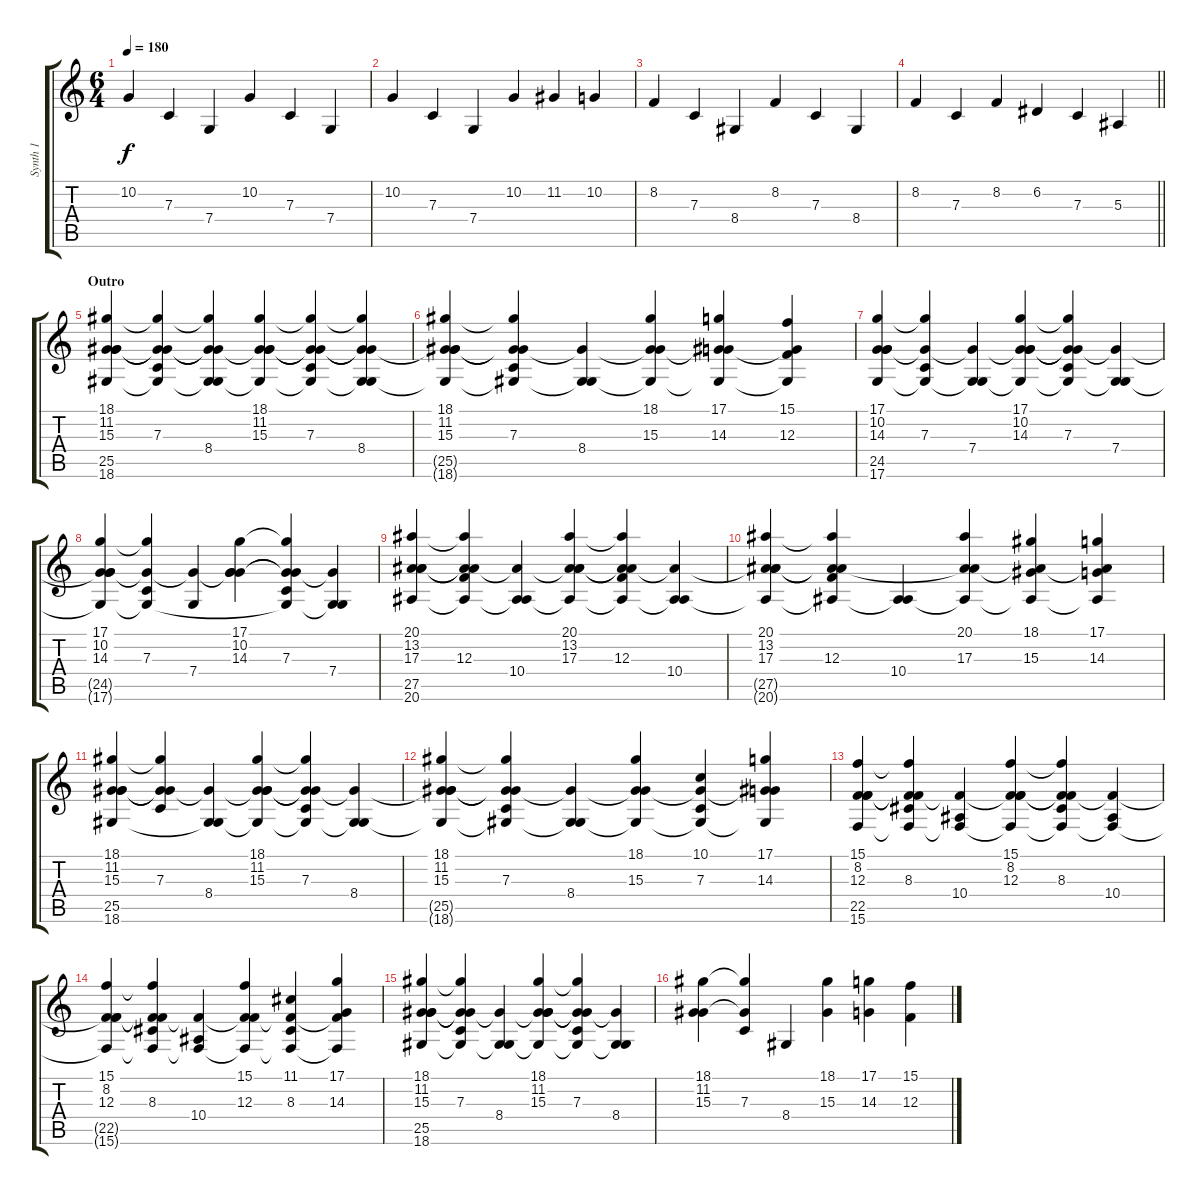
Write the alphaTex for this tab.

\track ("Synth 1" "Synth 1") {instrument choiraahs}
\staff {score tabs}
\tuning (D4 A3 F3 C3 G2 D2) {hide}
\ts (6 4)
\tempo 180
\clef g2
\ks c
10.2.4{dy f} 7.3.4 7.4.4 10.2.4 7.3.4 7.4.4 |
10.2.4 7.3.4 7.4.4 10.2.4 11.2.4 10.2.4 |
8.2.4 7.3.4 8.4.4 8.2.4 7.3.4 8.4.4 |
\barLineRight lightlight
8.2.4 7.3.4 8.2.4 6.2.4 7.3.4 5.3.4 |
\section ("" "Outro")
(18.1 11.2 15.3 25.5 18.6).4{volume 11} (18.1{t} 11.2{t} 7.3 25.5{t} 18.6{t}).4 (18.1{t} 11.2{t} 8.4 25.5{t} 18.6{t}).4 (18.1 11.2 15.3 25.5{t} 18.6{t}).4 (18.1{t} 11.2{t} 7.3 25.5{t} 18.6{t}).4 (18.1{t} 11.2{t} 8.4 25.5{t} 18.6{t}).4 |
(18.1 11.2 15.3 25.5{t} 18.6{t}).4 (18.1{t} 11.2{t} 7.3 25.5{t} 18.6{t}).4 (8.4 25.5{t} 18.6{t}).4 (18.1 15.3 25.5{t} 18.6{t}).4 (17.1 14.3 25.5{t} 18.6{t}).4 (15.1 12.3 25.5{t} 18.6{t}).4 |
(17.1 10.2 14.3 24.5 17.6).4 (17.1{t} 7.3 24.5{t} 17.6{t}).4 (7.4 24.5{t} 17.6{t}).4 (17.1 10.2 14.3 24.5{t} 17.6{t}).4 (17.1{t} 10.2{t} 7.3 24.5{t} 17.6{t}).4 (7.4 24.5{t} 17.6{t}).4 |
(17.1 10.2 14.3 24.5{t} 17.6{t}).4 (17.1{t} 7.3 24.5{t} 17.6{t}).4 (7.4 24.5{t}).4 (17.1 10.2 14.3 24.5{t}).4 (17.1{t} 10.2{t} 7.3 24.5{t} 17.6{t}).4 (7.4 24.5{t} 17.6{t}).4 |
(20.1 13.2 17.3 27.5 20.6).4 (20.1{t} 13.2{t} 12.3 27.5{t} 20.6{t}).4 (10.4 27.5{t} 20.6{t}).4 (20.1 13.2 17.3 27.5{t} 20.6{t}).4 (20.1{t} 13.2{t} 12.3 27.5{t} 20.6{t}).4 (10.4 27.5{t} 20.6{t}).4 |
(20.1 13.2 17.3 27.5{t} 20.6{t}).4 (20.1{t} 13.2{t} 12.3 27.5{t} 20.6{t}).4 (10.4 20.6{t}).4 (20.1 17.3 27.5{t} 20.6{t}).4 (18.1 15.3 27.5{t} 20.6{t}).4 (17.1 14.3 27.5{t} 20.6{t}).4 |
(18.1 11.2 15.3 25.5 18.6).4 (18.1{t} 11.2{t} 7.3 25.5{t}).4 (8.4 25.5{t} 18.6{t}).4 (18.1 11.2 15.3 25.5{t} 18.6{t}).4 (18.1{t} 11.2{t} 7.3 25.5{t} 18.6{t}).4 (8.4 25.5{t} 18.6{t}).4 |
(18.1 11.2 15.3 25.5{t} 18.6{t}).4 (18.1{t} 11.2{t} 7.3 25.5{t} 18.6{t}).4 (8.4 25.5{t} 18.6{t}).4 (18.1 15.3 25.5{t} 18.6{t}).4 (10.1 7.3 25.5{t} 18.6{t}).4 (17.1 14.3 25.5{t} 18.6{t}).4 |
(15.1 8.2 12.3 22.5 15.6).4 (15.1{t} 8.2{t} 8.3 22.5{t} 15.6{t}).4 (10.4 22.5{t} 15.6{t}).4 (15.1 8.2 12.3 22.5{t} 15.6{t}).4 (15.1{t} 8.2{t} 8.3 22.5{t} 15.6{t}).4 (10.4 22.5{t} 15.6{t}).4 |
(15.1 8.2 12.3 22.5{t} 15.6{t}).4 (15.1{t} 8.2{t} 8.3 22.5{t} 15.6{t}).4 (10.4 22.5{t} 15.6{t}).4 (15.1 12.3 22.5{t} 15.6{t}).4 (11.1 8.3 22.5{t} 15.6{t}).4 (17.1 14.3 22.5{t} 15.6{t}).4 |
(18.1 11.2 15.3 25.5 18.6).4 (18.1{t} 11.2{t} 7.3 25.5{t} 18.6{t}).4 (8.4 25.5{t} 18.6{t}).4 (18.1 11.2 15.3 25.5{t} 18.6{t}).4 (18.1{t} 11.2{t} 7.3 25.5{t} 18.6{t}).4 (8.4 25.5{t} 18.6{t}).4 |
(18.1 11.2 15.3).4 (18.1{t} 11.2{t} 7.3).4 8.4.4 (18.1 15.3).4 (17.1 14.3).4 (15.1 12.3).4
